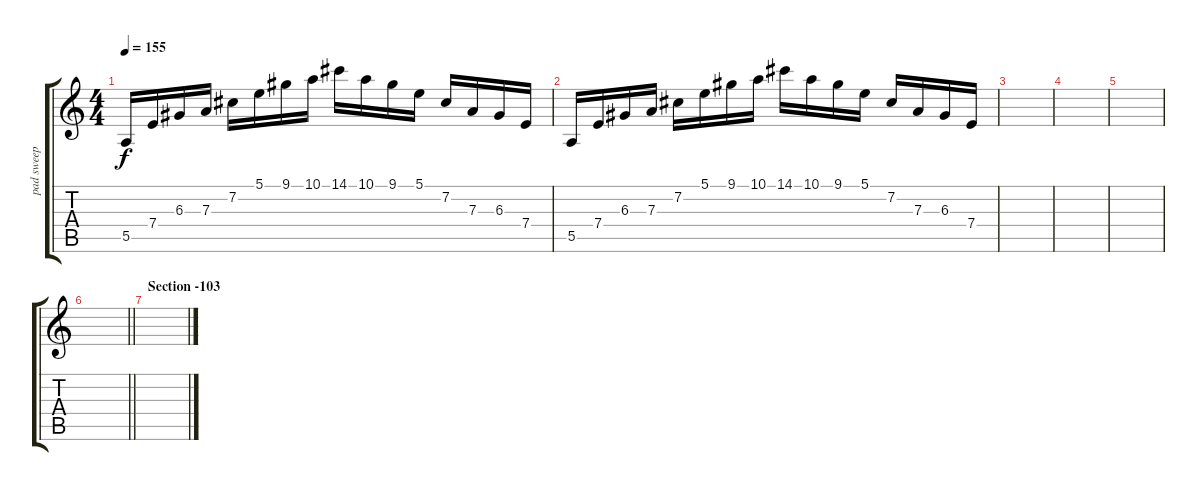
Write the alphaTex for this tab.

\track ("pad sweep" "pad sweep") {instrument pad2warm}
\staff {score tabs}
\tuning (B4 Gb4 D4 A3 E3 B2) {hide}
\ts (4 4)
\tempo 155
\clef g2
\ks c
5.5.16{dy f} 7.4.16 6.3.16 7.3.16 7.2.16 5.1.16 9.1.16 10.1.16 14.1.16 10.1.16 9.1.16 5.1.16 7.2.16 7.3.16 6.3.16 7.4.16 |
5.5.16 7.4.16 6.3.16 7.3.16 7.2.16 5.1.16 9.1.16 10.1.16 14.1.16 10.1.16 9.1.16 5.1.16 7.2.16 7.3.16 6.3.16 7.4.16 |
|
|
|
\barLineRight lightlight
|
\section ("" "Section -103")
